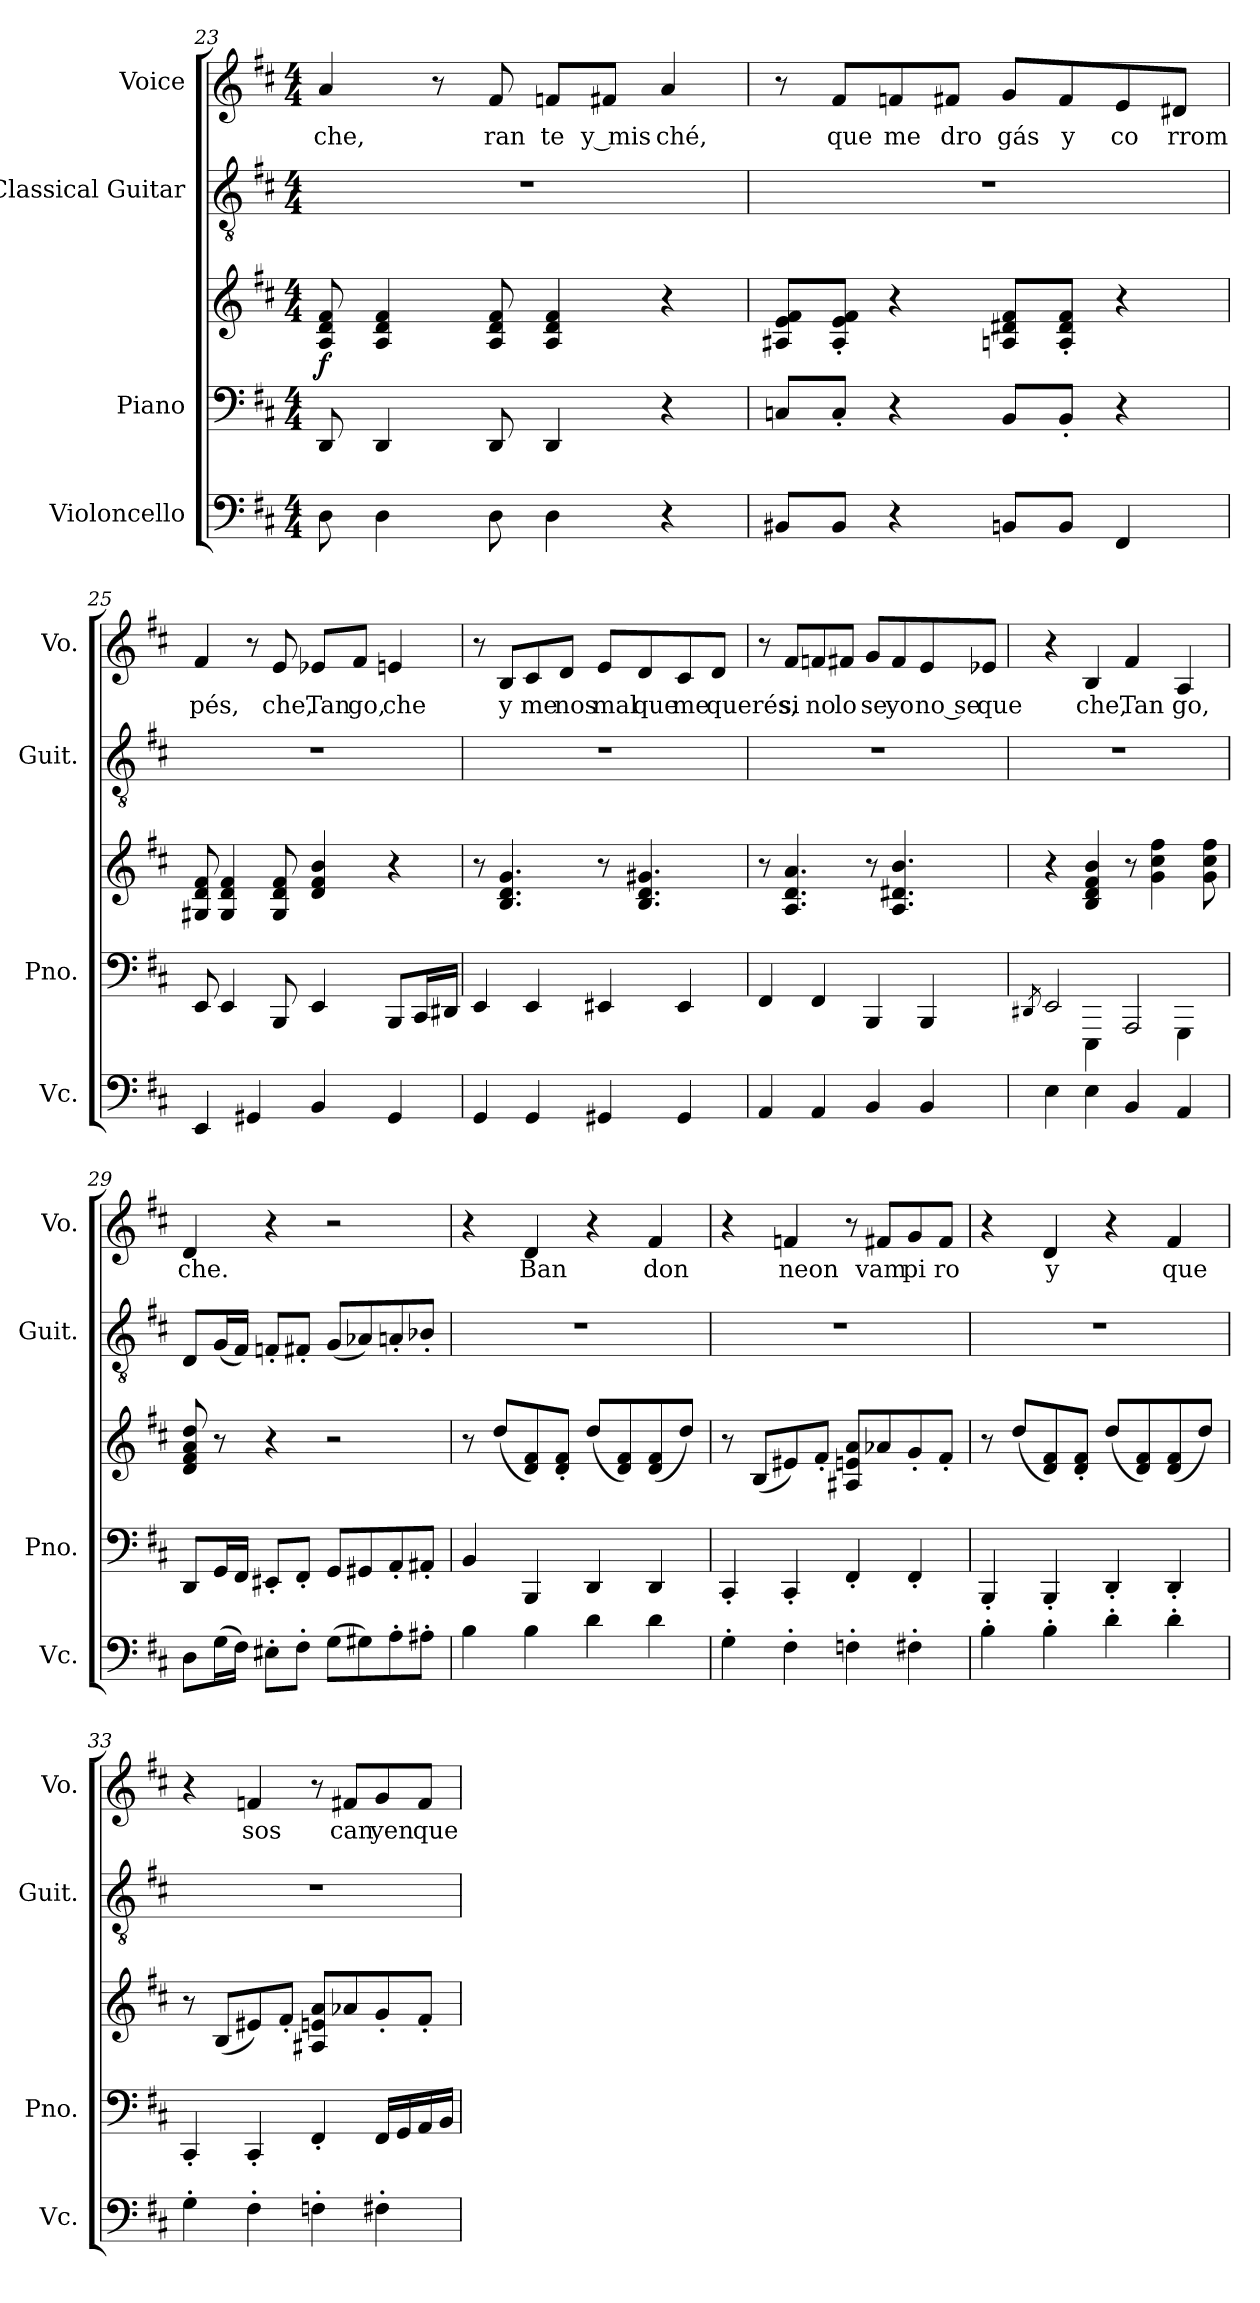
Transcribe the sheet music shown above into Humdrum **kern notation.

**kern	**kern	**kern	**dynam	**kern	**kern	**text
*part4	*part3	*part3	*part3	*part2	*part1	*part1
*staff5	*staff4	*staff3	*staff3/4	*staff2	*staff1	*staff1
*I"Violoncello	*I"Piano	*	*	*I"Classical Guitar	*I"Voice	*
*I'Vc.	*I'Pno.	*	*	*I'Guit.	*I'Vo.	*
*clefF4	*clefF4	*clefG2	*	*clefGv2	*clefG2	*
*k[f#c#]	*k[f#c#]	*k[f#c#]	*	*k[f#c#]	*k[f#c#]	*
*M4/4	*M4/4	*M4/4	*	*M4/4	*M4/4	*
=23	=23	=23	=23	=23	=23	=23
!	!	!	!LO:DY:b	!	!	!LO:LY:b
8D\	8DD/	8A/ 8d/ 8f#/	f	1r	4a/	che,
4D\	4DD/	4A/ 4d/ 4f#/	.	.	.	.
.	.	.	.	.	8r	.
!	!	!	!	!	!	!LO:LY:b
8D\	8DD/	8A/ 8d/ 8f#/	.	.	8f#/	ran
!	!	!	!	!	!	!LO:LY:b
4D\	4DD/	4A/ 4d/ 4f#/	.	.	8fn/L	te
!	!	!	!	!	!	!LO:LY:b
.	.	.	.	.	8f#X/J	y mis
!	!	!	!	!	!	!LO:LY:b
4r	4r	4r	.	.	4a/	ché,
=24	=24	=24	=24	=24	=24	=24
8BB#X/L	8Cn/L	8A#X/ 8e/ 8f#/L	.	1r	8r	.
!	!	!	!	!	!	!LO:LY:b
8BB#/J	8C'/J	8A#/' 8e/' 8f#/'J	.	.	8f#/L	que
!	!	!	!	!	!	!LO:LY:b
4r	4r	4r	.	.	8fn/	me
!	!	!	!	!	!	!LO:LY:b
.	.	.	.	.	8f#X/J	dro
!	!	!	!	!	!	!LO:LY:b
8BBn/L	8BB/L	8An/ 8d#X/ 8f#/L	.	.	8g/L	gás
!	!	!	!	!	!	!LO:LY:b
8BB/J	8BB'/J	8A/' 8d#/' 8f#/'J	.	.	8f#/	y
!	!	!	!	!	!	!LO:LY:b
4FF#/	4r	4r	.	.	8e/	co
!	!	!	!	!	!	!LO:LY:b
.	.	.	.	.	8d#X/J	rrom
!!LO:PB:g=z
=25	=25	=25	=25	=25	=25	=25
!	!	!	!	!	!	!LO:LY:b
4EE/	8EE/	8G#X/ 8d/ 8f#/	.	1r	4f#/	pés,
.	4EE/	4G#/ 4d/ 4f#/	.	.	.	.
4GG#X/	.	.	.	.	8r	.
!	!	!	!	!	!	!LO:LY:b
.	8BBB/	8G#/ 8d/ 8f#/	.	.	8e/	che,
!	!	!	!	!	!	!LO:LY:b
4BB/	4EE/	4d/ 4f#/ 4b/	.	.	8e-X/L	Tan
!	!	!	!	!	!	!LO:LY:b
.	.	.	.	.	8f#/J	go,
!	!	!	!	!	!	!LO:LY:b
4GG#/	8BBB/L	4r	.	.	4en/	che
.	16CC#/L	.	.	.	.	.
.	16DD#X/JJ	.	.	.	.	.
=26	=26	=26	=26	=26	=26	=26
4GG/	4EE/	8r	.	1r	8r	.
!	!	!	!	!	!	!LO:LY:b
.	.	4.B/ 4.d/ 4.g/	.	.	8B/L	y
!	!	!	!	!	!	!LO:LY:b
4GG/	4EE/	.	.	.	8c#/	me
!	!	!	!	!	!	!LO:LY:b
.	.	.	.	.	8d/J	nos
!	!	!	!	!	!	!LO:LY:b
4GG#X/	4EE#X/	8r	.	.	8e/L	mal
!	!	!	!	!	!	!LO:LY:b
.	.	4.B/ 4.d/ 4.g#X/	.	.	8d/	que
!	!	!	!	!	!	!LO:LY:b
4GG#/	4EE#/	.	.	.	8c#/	me
!	!	!	!	!	!	!LO:LY:b
.	.	.	.	.	8d/J	querés,
=27	=27	=27	=27	=27	=27	=27
4AA/	4FF#/	8r	.	1r	8r	.
!	!	!	!	!	!	!LO:LY:b
.	.	4.A/ 4.d/ 4.a/	.	.	8f#/L	si
!	!	!	!	!	!	!LO:LY:b
4AA/	4FF#/	.	.	.	8fn/	no
!	!	!	!	!	!	!LO:LY:b
.	.	.	.	.	8f#X/J	lo
!	!	!	!	!	!	!LO:LY:b
4BB/	4BBB/	8r	.	.	8g/L	se
!	!	!	!	!	!	!LO:LY:b
.	.	4.A/ 4.d#X/ 4.b/	.	.	8f#/	yo
!	!	!	!	!	!	!LO:LY:b
4BB/	4BBB/	.	.	.	8e/	no se
!	!	!	!	!	!	!LO:LY:b
.	.	.	.	.	8e-X/J	que
!!LO:LB:g=z
=28	=28	=28	=28	=28	=28	=28
.	8qDD#X/	.	.	.	.	.
*	*^	*	*	*	*	*
4E\	2EE/	4ryy	4r	.	1r	4r	.
!	!	!	!	!	!	!	!LO:LY:b
4E\	.	4EEE\	4B/ 4d/ 4f#/ 4b/	.	.	4B/	che,
!	!	!	!	!	!	!	!LO:LY:b
4BB/	2AAA/	4ryy	8r	.	.	4f#/	Tan
.	.	.	4g\ 4cc#\ 4ff#\	.	.	.	.
!	!	!	!	!	!	!	!LO:LY:b
4AA/	.	4GGG\	.	.	.	4A/	go,
.	.	.	8g\ 8cc#\ 8ff#\	.	.	.	.
*	*v	*v	*	*	*	*	*
=29	=29	=29	=29	=29	=29	=29
!	!	!	!	!	!	!LO:LY:b
8D\L	8DD/L	8d/ 8f#/ 8a/ 8dd/	.	8D/L	4d/	che.
(>16G\L	16GG/L	8r	.	(<16G/L	.	.
16F#\JJ)	16FF#/JJ	.	.	16F#/JJ)	.	.
8E#X'\L	8EE#X'/L	4r	.	8Fn'/L	4r	.
8F#'\J	8FF#'/J	.	.	8F#X'/J	.	.
(>8G\L	8GG/L	2r	.	(<8G/L	2r	.
8G#X\)	8GG#X/	.	.	8A-X/)	.	.
8A'\	8AA'/	.	.	8An'/	.	.
8A#X'\J	8AA#X'/J	.	.	8B-X'/J	.	.
=30	=30	=30	=30	=30	=30	=30
4B\	4BB/	8r	.	1r	4r	.
.	.	(<8dd/L	.	.	.	.
!	!	!	!	!	!	!LO:LY:b
4B\	4BBB/	8d/ 8f#/)	.	.	4d/	Ban
.	.	8d/' 8f#/'J	.	.	.	.
4d\	4DD/	(<8dd/L	.	.	4r	.
.	.	8d/ 8f#/)	.	.	.	.
!	!	!	!	!	!	!LO:LY:b
4d\	4DD/	(<8d/ 8f#/	.	.	4f#/	don
.	.	8dd/J)	.	.	.	.
!!LO:PB:g=z
=31	=31	=31	=31	=31	=31	=31
4G'\	4CC#'/	8r	.	1r	4r	.
.	.	(<8B/L	.	.	.	.
!	!	!	!	!	!	!LO:LY:b
4F#'\	4CC#'/	8e#X/)	.	.	4fn/	neon
.	.	8f#'/J	.	.	.	.
4Fn'\	4FF#'/	8A#X/ 8en/ 8a/L	.	.	8r	.
!	!	!	!	!	!	!LO:LY:b
.	.	8a-X/	.	.	8f#X/L	vam
!	!	!	!	!	!	!LO:LY:b
4F#X'\	4FF#'/	8g'/	.	.	8g/	pi
!	!	!	!	!	!	!LO:LY:b
.	.	8f#'/J	.	.	8f#/J	ro
=32	=32	=32	=32	=32	=32	=32
4B'\	4BBB'/	8r	.	1r	4r	.
.	.	(<8dd/L	.	.	.	.
!	!	!	!	!	!	!LO:LY:b
4B'\	4BBB'/	8d/ 8f#/)	.	.	4d/	y
.	.	8d/' 8f#/'J	.	.	.	.
4d'\	4DD'/	(<8dd/L	.	.	4r	.
.	.	8d/ 8f#/)	.	.	.	.
!	!	!	!	!	!	!LO:LY:b
4d'\	4DD'/	(<8d/ 8f#/	.	.	4f#/	que
.	.	8dd/J)	.	.	.	.
=33	=33	=33	=33	=33	=33	=33
4G'\	4CC#'/	8r	.	1r	4r	.
.	.	(<8B/L	.	.	.	.
!	!	!	!	!	!	!LO:LY:b
4F#'\	4CC#'/	8e#X/)	.	.	4fn/	sos
.	.	8f#'/J	.	.	.	.
4Fn'\	4FF#'/	8A#X/ 8en/ 8a/L	.	.	8r	.
!	!	!	!	!	!	!LO:LY:b
.	.	8a-X/	.	.	8f#X/L	can
!	!	!	!	!	!	!LO:LY:b
4F#X'\	16FF#/LL	8g'/	.	.	8g/	yen
.	16GG/	.	.	.	.	.
!	!	!	!	!	!	!LO:LY:b
.	16AA/	8f#'/J	.	.	8f#/J	que
.	16BB/JJ	.	.	.	.	.
=	=	=	=	=	=	=
*-	*-	*-	*-	*-	*-	*-
